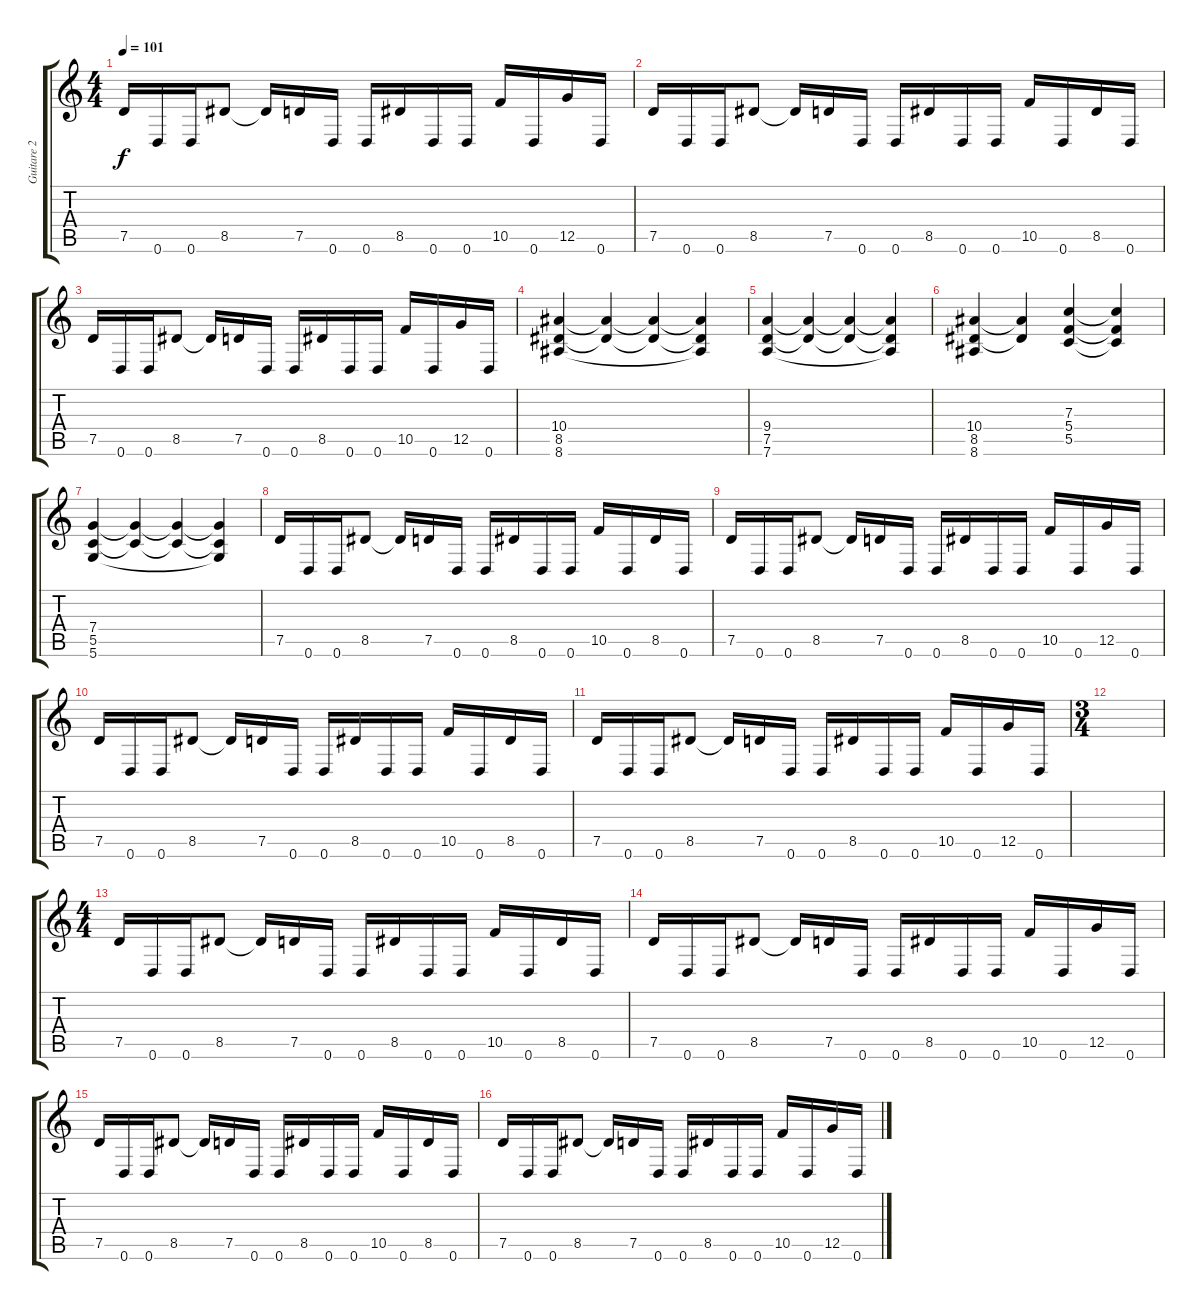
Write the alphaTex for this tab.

\track ("Guitare 2" "Guitare 2") {instrument distortionguitar}
\staff {score tabs}
\tuning (D4 A3 F3 C3 G2 D2) {hide}
\ts (4 4)
\tempo 101
\clef g2
\ks c
7.5.16{dy f} 0.6.16 0.6.16 8.5.8 8.5{t}.16 7.5.16 0.6.16 0.6.16 8.5.16 0.6.16 0.6.16 10.5.16 0.6.16 12.5.16 0.6.16 |
7.5.16 0.6.16 0.6.16 8.5.8 8.5{t}.16 7.5.16 0.6.16 0.6.16 8.5.16 0.6.16 0.6.16 10.5.16 0.6.16 8.5.16 0.6.16 |
7.5.16 0.6.16 0.6.16 8.5.8 8.5{t}.16 7.5.16 0.6.16 0.6.16 8.5.16 0.6.16 0.6.16 10.5.16 0.6.16 12.5.16 0.6.16 |
(10.4 8.5 8.6).4 (10.4{t} 8.5{t}).4 (10.4{t} 8.5{t}).4 (10.4{t} 8.5{t} 8.6{t}).4 |
(9.4 7.5 7.6).4 (9.4{t} 7.5{t}).4 (9.4{t} 7.5{t}).4 (9.4{t} 7.5{t} 7.6{t}).4 |
(10.4 8.5 8.6).4 (10.4{t} 8.5{t}).4 (7.3 5.4 5.5).4 (7.3{t} 5.4{t} 5.5{t}).4 |
(7.4 5.5 5.6).4 (7.4{t} 5.5{t}).4 (7.4{t} 5.5{t}).4 (7.4{t} 5.5{t} 5.6{t}).4 |
7.5.16 0.6.16 0.6.16 8.5.8 8.5{t}.16 7.5.16 0.6.16 0.6.16 8.5.16 0.6.16 0.6.16 10.5.16 0.6.16 8.5.16 0.6.16 |
7.5.16 0.6.16 0.6.16 8.5.8 8.5{t}.16 7.5.16 0.6.16 0.6.16 8.5.16 0.6.16 0.6.16 10.5.16 0.6.16 12.5.16 0.6.16 |
7.5.16 0.6.16 0.6.16 8.5.8 8.5{t}.16 7.5.16 0.6.16 0.6.16 8.5.16 0.6.16 0.6.16 10.5.16 0.6.16 8.5.16 0.6.16 |
7.5.16 0.6.16 0.6.16 8.5.8 8.5{t}.16 7.5.16 0.6.16 0.6.16 8.5.16 0.6.16 0.6.16 10.5.16 0.6.16 12.5.16 0.6.16 |
\ts (3 4)
|
\ts (4 4)
7.5.16 0.6.16 0.6.16 8.5.8 8.5{t}.16 7.5.16 0.6.16 0.6.16 8.5.16 0.6.16 0.6.16 10.5.16 0.6.16 8.5.16 0.6.16 |
7.5.16 0.6.16 0.6.16 8.5.8 8.5{t}.16 7.5.16 0.6.16 0.6.16 8.5.16 0.6.16 0.6.16 10.5.16 0.6.16 12.5.16 0.6.16 |
7.5.16 0.6.16 0.6.16 8.5.8 8.5{t}.16 7.5.16 0.6.16 0.6.16 8.5.16 0.6.16 0.6.16 10.5.16 0.6.16 8.5.16 0.6.16 |
7.5.16 0.6.16 0.6.16 8.5.8 8.5{t}.16 7.5.16 0.6.16 0.6.16 8.5.16 0.6.16 0.6.16 10.5.16 0.6.16 12.5.16 0.6.16
